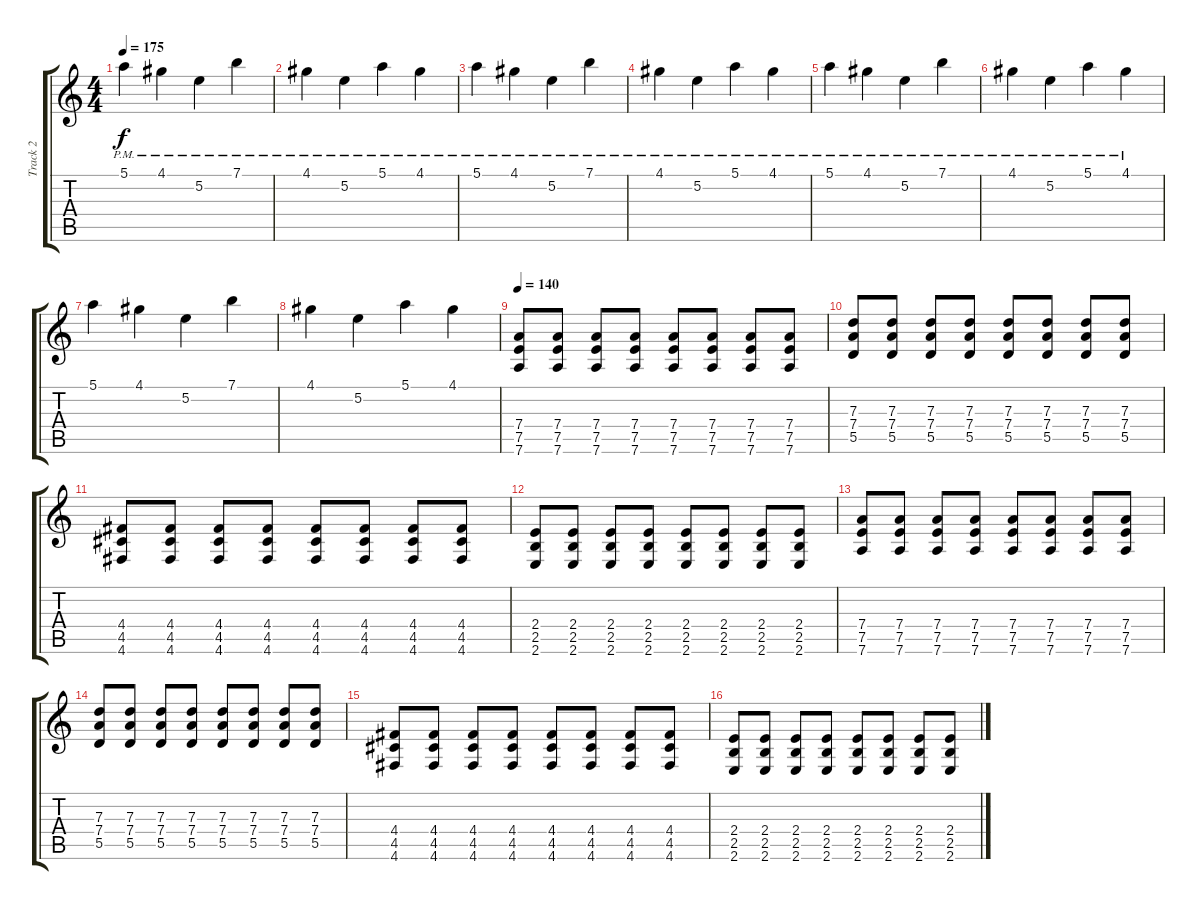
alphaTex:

\track ("Track 2" "Track 2") {instrument distortionguitar}
\staff {score tabs}
\tuning (E4 B3 G3 D3 A2 D2) {hide}
\ts (4 4)
\tempo 175
\clef g2
\ks c
5.1{pm}.4{dy f} 4.1{pm}.4 5.2{pm}.4 7.1{pm}.4 |
4.1{pm}.4 5.2{pm}.4 5.1{pm}.4 4.1{pm}.4 |
5.1{pm}.4 4.1{pm}.4 5.2{pm}.4 7.1{pm}.4 |
4.1{pm}.4 5.2{pm}.4 5.1{pm}.4 4.1{pm}.4 |
5.1{pm}.4 4.1{pm}.4 5.2{pm}.4 7.1{pm}.4 |
4.1{pm}.4 5.2{pm}.4 5.1{pm}.4 4.1{pm}.4 |
5.1.4 4.1.4 5.2.4 7.1.4 |
4.1.4 5.2.4 5.1.4 4.1.4 |
\tempo 140
(7.4 7.5 7.6).8 (7.4 7.5 7.6).8 (7.4 7.5 7.6).8 (7.4 7.5 7.6).8 (7.4 7.5 7.6).8 (7.4 7.5 7.6).8 (7.4 7.5 7.6).8 (7.4 7.5 7.6).8 |
(7.3 7.4 5.5).8 (7.3 7.4 5.5).8 (7.3 7.4 5.5).8 (7.3 7.4 5.5).8 (7.3 7.4 5.5).8 (7.3 7.4 5.5).8 (7.3 7.4 5.5).8 (7.3 7.4 5.5).8 |
(4.4 4.5 4.6).8 (4.4 4.5 4.6).8 (4.4 4.5 4.6).8 (4.4 4.5 4.6).8 (4.4 4.5 4.6).8 (4.4 4.5 4.6).8 (4.4 4.5 4.6).8 (4.4 4.5 4.6).8 |
(2.4 2.5 2.6).8 (2.4 2.5 2.6).8 (2.4 2.5 2.6).8 (2.4 2.5 2.6).8 (2.4 2.5 2.6).8 (2.4 2.5 2.6).8 (2.4 2.5 2.6).8 (2.4 2.5 2.6).8 |
(7.4 7.5 7.6).8 (7.4 7.5 7.6).8 (7.4 7.5 7.6).8 (7.4 7.5 7.6).8 (7.4 7.5 7.6).8 (7.4 7.5 7.6).8 (7.4 7.5 7.6).8 (7.4 7.5 7.6).8 |
(7.3 7.4 5.5).8 (7.3 7.4 5.5).8 (7.3 7.4 5.5).8 (7.3 7.4 5.5).8 (7.3 7.4 5.5).8 (7.3 7.4 5.5).8 (7.3 7.4 5.5).8 (7.3 7.4 5.5).8 |
(4.4 4.5 4.6).8 (4.4 4.5 4.6).8 (4.4 4.5 4.6).8 (4.4 4.5 4.6).8 (4.4 4.5 4.6).8 (4.4 4.5 4.6).8 (4.4 4.5 4.6).8 (4.4 4.5 4.6).8 |
(2.4 2.5 2.6).8 (2.4 2.5 2.6).8 (2.4 2.5 2.6).8 (2.4 2.5 2.6).8 (2.4 2.5 2.6).8 (2.4 2.5 2.6).8 (2.4 2.5 2.6).8 (2.4 2.5 2.6).8
